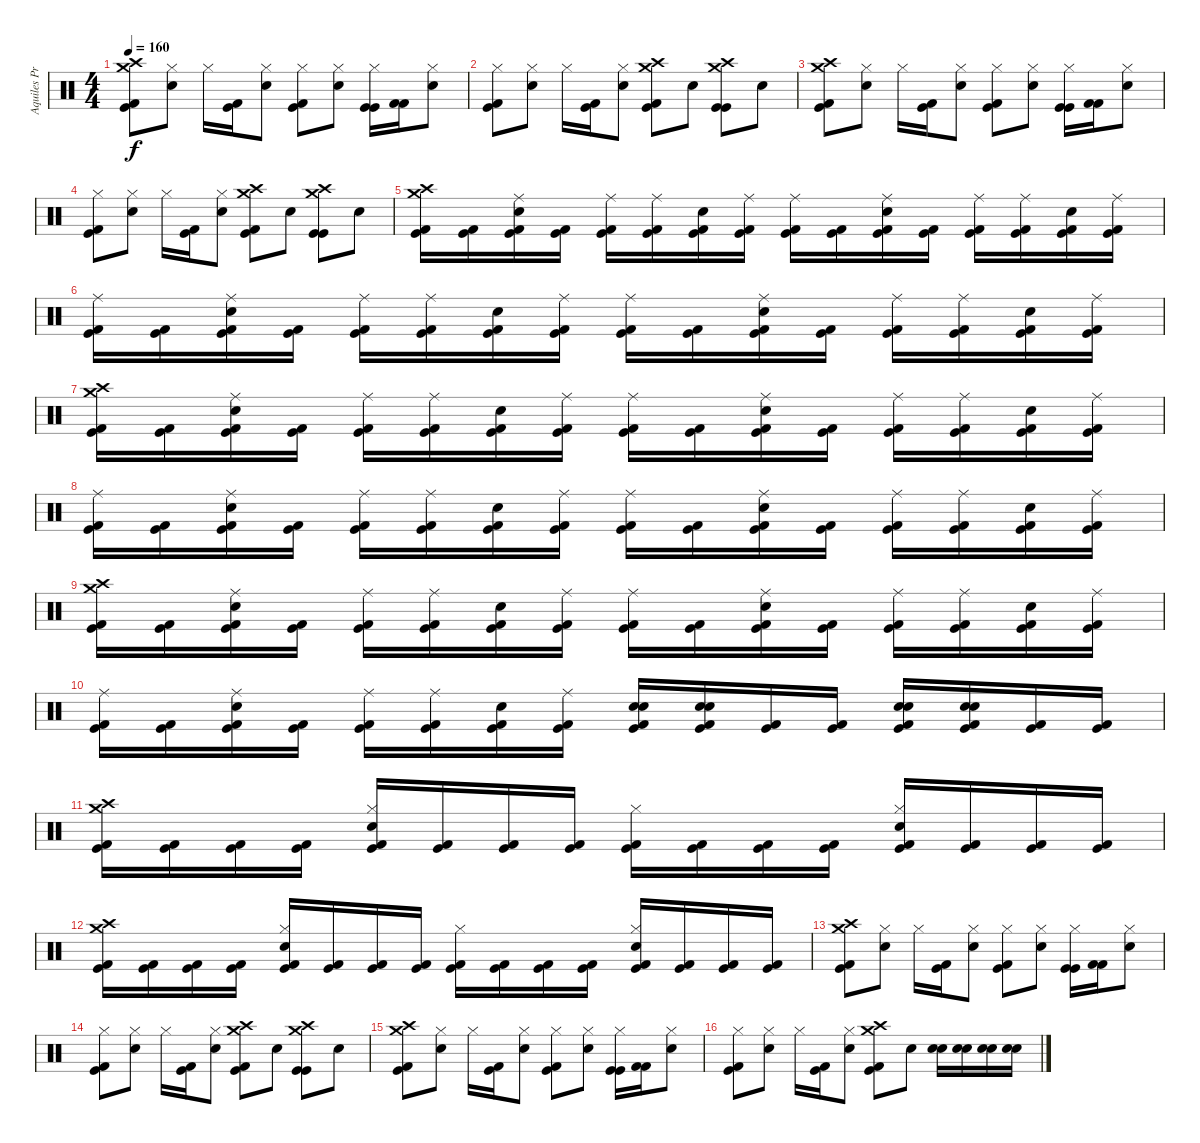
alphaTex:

\track ("Aquiles Priester" "Aquiles Pr") {instrument percussion}
\staff {score}
\articulation defaults
\ts (4 4)
\tempo 160
\clef neutral
\ks c
("Crash medium (hit)" "Crash high (hit)" "Kick (hit) 2" "Kick (hit)").8{dy f} ("Hi-Hat (closed)" "Electric Snare (hit)").8 "Hi-Hat (closed)".16 ("Kick (hit)" "Kick (hit) 2").16 ("Hi-Hat (closed)" "Electric Snare (hit)").8 ("Hi-Hat (closed)" "Kick (hit) 2" "Kick (hit)").8 ("Hi-Hat (closed)" "Electric Snare (hit)").8 ("Hi-Hat (closed)" "Kick (hit)" "Kick (hit)").16 ("Kick (hit) 2" "Kick (hit) 2").16 ("Hi-Hat (closed)" "Electric Snare (hit)").8 |
("Hi-Hat (closed)" "Kick (hit) 2" "Kick (hit)").8 ("Hi-Hat (closed)" "Electric Snare (hit)").8 "Hi-Hat (closed)".16 ("Kick (hit)" "Kick (hit) 2").16 ("Hi-Hat (closed)" "Electric Snare (hit)").8 ("Crash medium (hit)" "Crash high (hit)" "Kick (hit) 2" "Kick (hit)").8 "Electric Snare (hit)".8 ("Crash medium (hit)" "Crash high (hit)" "Kick (hit)" "Kick (hit)").8 "Electric Snare (hit)".8 |
("Crash medium (hit)" "Crash high (hit)" "Kick (hit) 2" "Kick (hit)").8 ("Hi-Hat (closed)" "Electric Snare (hit)").8 "Hi-Hat (closed)".16 ("Kick (hit)" "Kick (hit) 2").16 ("Hi-Hat (closed)" "Electric Snare (hit)").8 ("Hi-Hat (closed)" "Kick (hit) 2" "Kick (hit)").8 ("Hi-Hat (closed)" "Electric Snare (hit)").8 ("Hi-Hat (closed)" "Kick (hit)" "Kick (hit)").16 ("Kick (hit) 2" "Kick (hit) 2").16 ("Hi-Hat (closed)" "Electric Snare (hit)").8 |
("Hi-Hat (closed)" "Kick (hit) 2" "Kick (hit)").8 ("Hi-Hat (closed)" "Electric Snare (hit)").8 "Hi-Hat (closed)".16 ("Kick (hit)" "Kick (hit) 2").16 ("Hi-Hat (closed)" "Electric Snare (hit)").8 ("Crash medium (hit)" "Crash high (hit)" "Kick (hit) 2" "Kick (hit)").8 "Electric Snare (hit)".8 ("Crash medium (hit)" "Crash high (hit)" "Kick (hit)" "Kick (hit)").8 "Electric Snare (hit)".8 |
("Crash medium (hit)" "Crash high (hit)" "Kick (hit) 2" "Kick (hit)").16 ("Kick (hit) 2" "Kick (hit)").16 ("Ride (middle)" "Electric Snare (hit)" "Kick (hit) 2" "Kick (hit)").16 ("Kick (hit) 2" "Kick (hit)").16 ("Ride (middle)" "Kick (hit) 2" "Kick (hit)").16 ("Ride (middle)" "Kick (hit) 2" "Kick (hit)").16 ("Electric Snare (hit)" "Kick (hit) 2" "Kick (hit)").16 ("Ride (middle)" "Kick (hit) 2" "Kick (hit)").16 ("Ride (middle)" "Kick (hit) 2" "Kick (hit)").16 ("Kick (hit) 2" "Kick (hit)").16 ("Ride (middle)" "Electric Snare (hit)" "Kick (hit) 2" "Kick (hit)").16 ("Kick (hit) 2" "Kick (hit)").16 ("Ride (middle)" "Kick (hit) 2" "Kick (hit)").16 ("Ride (middle)" "Kick (hit) 2" "Kick (hit)").16 ("Electric Snare (hit)" "Kick (hit) 2" "Kick (hit)").16 ("Ride (middle)" "Kick (hit) 2" "Kick (hit)").16 |
("Ride (middle)" "Kick (hit) 2" "Kick (hit)").16 ("Kick (hit) 2" "Kick (hit)").16 ("Ride (middle)" "Electric Snare (hit)" "Kick (hit) 2" "Kick (hit)").16 ("Kick (hit) 2" "Kick (hit)").16 ("Ride (middle)" "Kick (hit) 2" "Kick (hit)").16 ("Ride (middle)" "Kick (hit) 2" "Kick (hit)").16 ("Electric Snare (hit)" "Kick (hit) 2" "Kick (hit)").16 ("Ride (middle)" "Kick (hit) 2" "Kick (hit)").16 ("Ride (middle)" "Kick (hit) 2" "Kick (hit)").16 ("Kick (hit) 2" "Kick (hit)").16 ("Ride (middle)" "Electric Snare (hit)" "Kick (hit) 2" "Kick (hit)").16 ("Kick (hit) 2" "Kick (hit)").16 ("Ride (middle)" "Kick (hit) 2" "Kick (hit)").16 ("Ride (middle)" "Kick (hit) 2" "Kick (hit)").16 ("Electric Snare (hit)" "Kick (hit) 2" "Kick (hit)").16 ("Ride (middle)" "Kick (hit) 2" "Kick (hit)").16 |
("Crash medium (hit)" "Crash high (hit)" "Kick (hit) 2" "Kick (hit)").16 ("Kick (hit) 2" "Kick (hit)").16 ("Ride (middle)" "Electric Snare (hit)" "Kick (hit) 2" "Kick (hit)").16 ("Kick (hit) 2" "Kick (hit)").16 ("Ride (middle)" "Kick (hit) 2" "Kick (hit)").16 ("Ride (middle)" "Kick (hit) 2" "Kick (hit)").16 ("Electric Snare (hit)" "Kick (hit) 2" "Kick (hit)").16 ("Ride (middle)" "Kick (hit) 2" "Kick (hit)").16 ("Ride (middle)" "Kick (hit) 2" "Kick (hit)").16 ("Kick (hit) 2" "Kick (hit)").16 ("Ride (middle)" "Electric Snare (hit)" "Kick (hit) 2" "Kick (hit)").16 ("Kick (hit) 2" "Kick (hit)").16 ("Ride (middle)" "Kick (hit) 2" "Kick (hit)").16 ("Ride (middle)" "Kick (hit) 2" "Kick (hit)").16 ("Electric Snare (hit)" "Kick (hit) 2" "Kick (hit)").16 ("Ride (middle)" "Kick (hit) 2" "Kick (hit)").16 |
("Ride (middle)" "Kick (hit) 2" "Kick (hit)").16 ("Kick (hit) 2" "Kick (hit)").16 ("Ride (middle)" "Electric Snare (hit)" "Kick (hit) 2" "Kick (hit)").16 ("Kick (hit) 2" "Kick (hit)").16 ("Ride (middle)" "Kick (hit) 2" "Kick (hit)").16 ("Ride (middle)" "Kick (hit) 2" "Kick (hit)").16 ("Electric Snare (hit)" "Kick (hit) 2" "Kick (hit)").16 ("Ride (middle)" "Kick (hit) 2" "Kick (hit)").16 ("Ride (middle)" "Kick (hit) 2" "Kick (hit)").16 ("Kick (hit) 2" "Kick (hit)").16 ("Ride (middle)" "Electric Snare (hit)" "Kick (hit) 2" "Kick (hit)").16 ("Kick (hit) 2" "Kick (hit)").16 ("Ride (middle)" "Kick (hit) 2" "Kick (hit)").16 ("Ride (middle)" "Kick (hit) 2" "Kick (hit)").16 ("Electric Snare (hit)" "Kick (hit) 2" "Kick (hit)").16 ("Ride (middle)" "Kick (hit) 2" "Kick (hit)").16 |
("Crash medium (hit)" "Crash high (hit)" "Kick (hit) 2" "Kick (hit)").16 ("Kick (hit) 2" "Kick (hit)").16 ("Ride (middle)" "Electric Snare (hit)" "Kick (hit) 2" "Kick (hit)").16 ("Kick (hit) 2" "Kick (hit)").16 ("Ride (middle)" "Kick (hit) 2" "Kick (hit)").16 ("Ride (middle)" "Kick (hit) 2" "Kick (hit)").16 ("Electric Snare (hit)" "Kick (hit) 2" "Kick (hit)").16 ("Ride (middle)" "Kick (hit) 2" "Kick (hit)").16 ("Ride (middle)" "Kick (hit) 2" "Kick (hit)").16 ("Kick (hit) 2" "Kick (hit)").16 ("Ride (middle)" "Electric Snare (hit)" "Kick (hit) 2" "Kick (hit)").16 ("Kick (hit) 2" "Kick (hit)").16 ("Ride (middle)" "Kick (hit) 2" "Kick (hit)").16 ("Ride (middle)" "Kick (hit) 2" "Kick (hit)").16 ("Electric Snare (hit)" "Kick (hit) 2" "Kick (hit)").16 ("Ride (middle)" "Kick (hit) 2" "Kick (hit)").16 |
("Ride (middle)" "Kick (hit) 2" "Kick (hit)").16 ("Kick (hit) 2" "Kick (hit)").16 ("Ride (middle)" "Electric Snare (hit)" "Kick (hit) 2" "Kick (hit)").16 ("Kick (hit) 2" "Kick (hit)").16 ("Ride (middle)" "Kick (hit) 2" "Kick (hit)").16 ("Ride (middle)" "Kick (hit) 2" "Kick (hit)").16 ("Electric Snare (hit)" "Kick (hit) 2" "Kick (hit)").16 ("Ride (middle)" "Kick (hit) 2" "Kick (hit)").16 ("Electric Snare (hit)" "Electric Snare (hit)" "Kick (hit) 2" "Kick (hit)").16 ("Electric Snare (hit)" "Electric Snare (hit)" "Kick (hit) 2" "Kick (hit)").16 ("Kick (hit) 2" "Kick (hit)").16 ("Kick (hit) 2" "Kick (hit)").16 ("Electric Snare (hit)" "Electric Snare (hit)" "Kick (hit) 2" "Kick (hit)").16 ("Electric Snare (hit)" "Electric Snare (hit)" "Kick (hit) 2" "Kick (hit)").16 ("Kick (hit) 2" "Kick (hit)").16 ("Kick (hit) 2" "Kick (hit)").16 |
("Crash medium (hit)" "Crash high (hit)" "Kick (hit) 2" "Kick (hit)").16 ("Kick (hit) 2" "Kick (hit)").16 ("Kick (hit) 2" "Kick (hit)").16 ("Kick (hit) 2" "Kick (hit)").16 ("Hi-Hat (closed)" "Electric Snare (hit)" "Kick (hit) 2" "Kick (hit)").16 ("Kick (hit) 2" "Kick (hit)").16 ("Kick (hit) 2" "Kick (hit)").16 ("Kick (hit) 2" "Kick (hit)").16 ("Hi-Hat (closed)" "Kick (hit) 2" "Kick (hit)").16 ("Kick (hit) 2" "Kick (hit)").16 ("Kick (hit) 2" "Kick (hit)").16 ("Kick (hit) 2" "Kick (hit)").16 ("Hi-Hat (closed)" "Electric Snare (hit)" "Kick (hit) 2" "Kick (hit)").16 ("Kick (hit) 2" "Kick (hit)").16 ("Kick (hit) 2" "Kick (hit)").16 ("Kick (hit) 2" "Kick (hit)").16 |
("Crash medium (hit)" "Crash high (hit)" "Kick (hit) 2" "Kick (hit)").16 ("Kick (hit) 2" "Kick (hit)").16 ("Kick (hit) 2" "Kick (hit)").16 ("Kick (hit) 2" "Kick (hit)").16 ("Hi-Hat (closed)" "Electric Snare (hit)" "Kick (hit) 2" "Kick (hit)").16 ("Kick (hit) 2" "Kick (hit)").16 ("Kick (hit) 2" "Kick (hit)").16 ("Kick (hit) 2" "Kick (hit)").16 ("Hi-Hat (closed)" "Kick (hit) 2" "Kick (hit)").16 ("Kick (hit) 2" "Kick (hit)").16 ("Kick (hit) 2" "Kick (hit)").16 ("Kick (hit) 2" "Kick (hit)").16 ("Hi-Hat (closed)" "Electric Snare (hit)" "Kick (hit) 2" "Kick (hit)").16 ("Kick (hit) 2" "Kick (hit)").16 ("Kick (hit) 2" "Kick (hit)").16 ("Kick (hit) 2" "Kick (hit)").16 |
("Crash medium (hit)" "Crash high (hit)" "Kick (hit) 2" "Kick (hit)").8 ("Hi-Hat (closed)" "Electric Snare (hit)").8 "Hi-Hat (closed)".16 ("Kick (hit)" "Kick (hit) 2").16 ("Hi-Hat (closed)" "Electric Snare (hit)").8 ("Hi-Hat (closed)" "Kick (hit) 2" "Kick (hit)").8 ("Hi-Hat (closed)" "Electric Snare (hit)").8 ("Hi-Hat (closed)" "Kick (hit)" "Kick (hit)").16 ("Kick (hit) 2" "Kick (hit) 2").16 ("Hi-Hat (closed)" "Electric Snare (hit)").8 |
("Hi-Hat (closed)" "Kick (hit) 2" "Kick (hit)").8 ("Hi-Hat (closed)" "Electric Snare (hit)").8 "Hi-Hat (closed)".16 ("Kick (hit)" "Kick (hit) 2").16 ("Hi-Hat (closed)" "Electric Snare (hit)").8 ("Crash medium (hit)" "Crash high (hit)" "Kick (hit) 2" "Kick (hit)").8 "Electric Snare (hit)".8 ("Crash medium (hit)" "Crash high (hit)" "Kick (hit)" "Kick (hit)").8 "Electric Snare (hit)".8 |
("Crash medium (hit)" "Crash high (hit)" "Kick (hit) 2" "Kick (hit)").8 ("Hi-Hat (closed)" "Electric Snare (hit)").8 "Hi-Hat (closed)".16 ("Kick (hit)" "Kick (hit) 2").16 ("Hi-Hat (closed)" "Electric Snare (hit)").8 ("Hi-Hat (closed)" "Kick (hit) 2" "Kick (hit)").8 ("Hi-Hat (closed)" "Electric Snare (hit)").8 ("Hi-Hat (closed)" "Kick (hit)" "Kick (hit)").16 ("Kick (hit) 2" "Kick (hit) 2").16 ("Hi-Hat (closed)" "Electric Snare (hit)").8 |
("Hi-Hat (closed)" "Kick (hit) 2" "Kick (hit)").8 ("Hi-Hat (closed)" "Electric Snare (hit)").8 "Hi-Hat (closed)".16 ("Kick (hit)" "Kick (hit) 2").16 ("Hi-Hat (closed)" "Electric Snare (hit)").8 ("Crash medium (hit)" "Crash high (hit)" "Kick (hit) 2" "Kick (hit)").8 "Electric Snare (hit)".8 ("Snare (hit) 2" "Electric Snare (hit)").16 ("Snare (hit) 2" "Electric Snare (hit)").16 ("Snare (hit) 2" "Electric Snare (hit)").16 ("Snare (hit) 2" "Electric Snare (hit)").16
